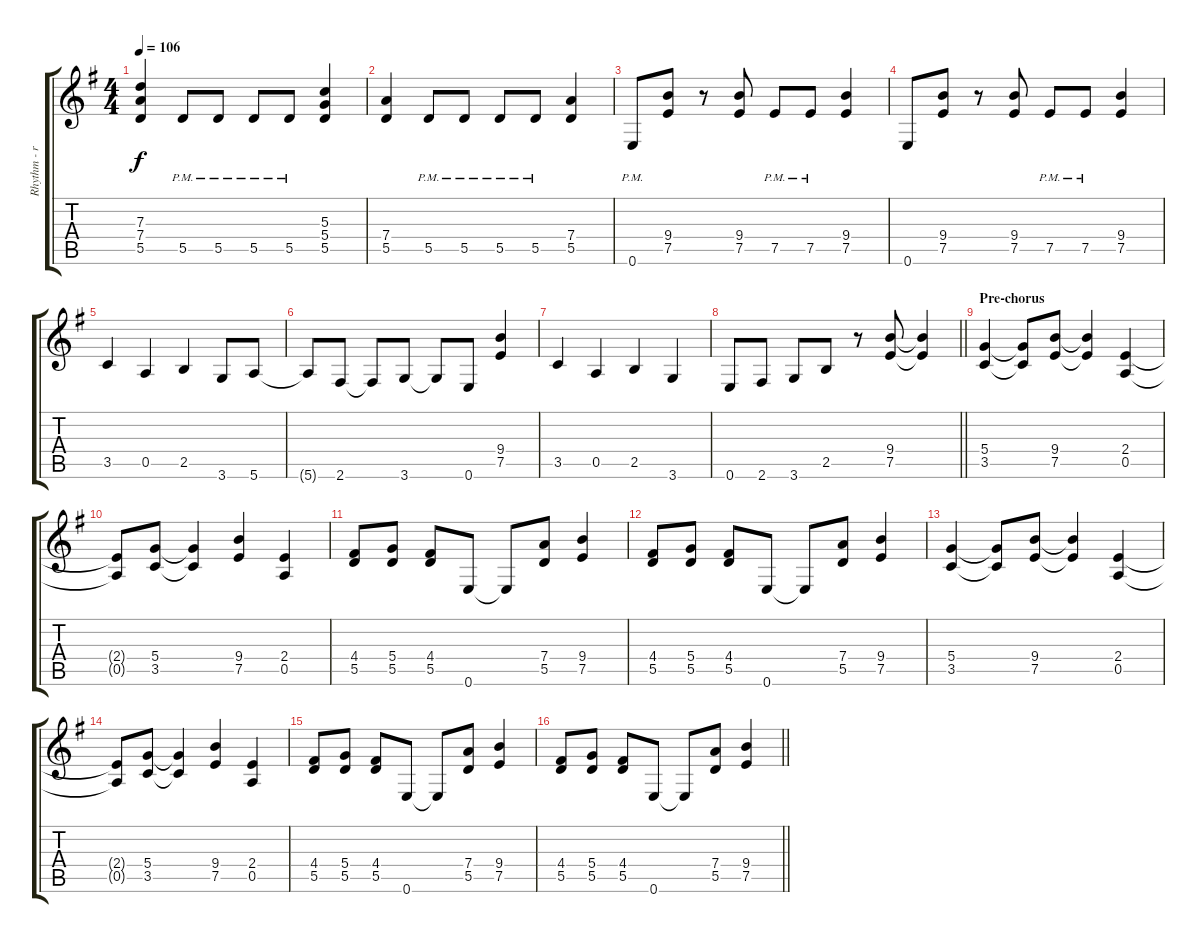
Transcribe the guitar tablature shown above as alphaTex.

\track ("Rhythm - right" "Rhythm - r") {instrument distortionguitar}
\staff {score tabs}
\tuning (E4 B3 G3 D3 A2 E2) {hide}
\ts (4 4)
\tempo 106
\clef g2
\ks g
(7.3 7.4 5.5).4{dy f} 5.5{pm}.8 5.5{pm}.8 5.5{pm}.8 5.5{pm}.8 (5.3 5.4 5.5).4 |
(7.4 5.5).4 5.5{pm}.8 5.5{pm}.8 5.5{pm}.8 5.5{pm}.8 (7.4 5.5).4 |
0.6{pm}.8 (9.4 7.5).8 r.8 (9.4 7.5).8 7.5{pm}.8 7.5{pm}.8 (9.4 7.5).4 |
0.6.8 (9.4 7.5).8 r.8 (9.4 7.5).8 7.5{pm}.8 7.5{pm}.8 (9.4 7.5).4 |
3.5.4 0.5.4 2.5.4 3.6.8 5.6.8 |
5.6{t}.8 2.6.8 2.6{t}.8 3.6.8 3.6{t}.8 0.6.8 (9.4 7.5).4 |
3.5.4 0.5.4 2.5.4 3.6.4 |
\barLineRight lightlight
0.6.8 2.6.8 3.6.8 2.5.8 r.8 (9.4 7.5).8 (9.4{t} 7.5{t}).4 |
\section ("" "Pre-chorus")
(5.4 3.5).4 (5.4{t} 3.5{t}).8 (9.4 7.5).8 (9.4{t} 7.5{t}).4 (2.4 0.5).4 |
(2.4{t} 0.5{t}).8 (5.4 3.5).8 (5.4{t} 3.5{t}).4 (9.4 7.5).4 (2.4 0.5).4 |
(4.4 5.5).8 (5.4 5.5).8 (4.4 5.5).8 0.6.8 0.6{t}.8 (7.4 5.5).8 (9.4 7.5).4 |
(4.4 5.5).8 (5.4 5.5).8 (4.4 5.5).8 0.6.8 0.6{t}.8 (7.4 5.5).8 (9.4 7.5).4 |
(5.4 3.5).4 (5.4{t} 3.5{t}).8 (9.4 7.5).8 (9.4{t} 7.5{t}).4 (2.4 0.5).4 |
(2.4{t} 0.5{t}).8 (5.4 3.5).8 (5.4{t} 3.5{t}).4 (9.4 7.5).4 (2.4 0.5).4 |
(4.4 5.5).8 (5.4 5.5).8 (4.4 5.5).8 0.6.8 0.6{t}.8 (7.4 5.5).8 (9.4 7.5).4 |
\barLineRight lightlight
(4.4 5.5).8 (5.4 5.5).8 (4.4 5.5).8 0.6.8 0.6{t}.8 (7.4 5.5).8 (9.4 7.5).4
